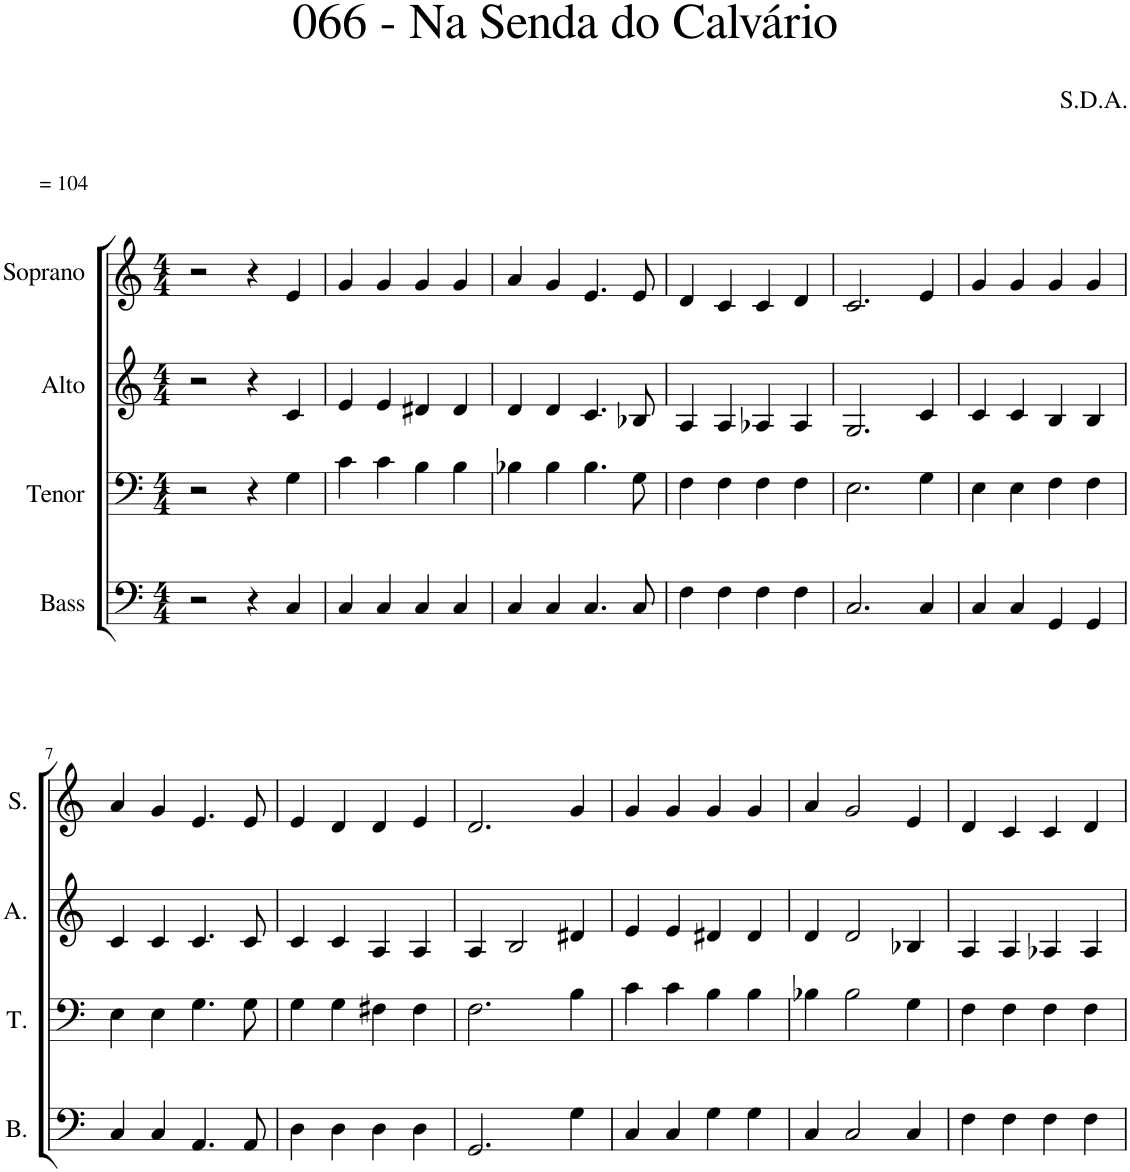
**kern	**kern	**kern	**kern
*part4	*part3	*part2	*part1
*staff4	*staff3	*staff2	*staff1
*I"Bass	*I"Tenor	*I"Alto	*I"Soprano
*I'B.	*I'T.	*I'A.	*I'S.
*clefF4	*clefF4	*clefG2	*clefG2
*k[]	*k[]	*k[]	*k[]
*M4/4	*M4/4	*M4/4	*M4/4
=1	=1	=1	=1
!	!	!	!LO:TX:a:t== 104
2r	2r	2r	2r
4r	4r	4r	4r
4C/	4G\	4c/	4e/
=2	=2	=2	=2
4C/	4c\	4e/	4g/
4C/	4c\	4e/	4g/
4C/	4B\	4d#X/	4g/
4C/	4B\	4d#/	4g/
=3	=3	=3	=3
4C/	4B-X\	4d/	4a/
4C/	4B-\	4d/	4g/
4.C/	4.B-\	4.c/	4.e/
8C/	8G\	8B-X/	8e/
=4	=4	=4	=4
4F\	4F\	4A/	4d/
4F\	4F\	4A/	4c/
4F\	4F\	4A-X/	4c/
4F\	4F\	4A-/	4d/
=5	=5	=5	=5
2.C/	2.E\	2.G/	2.c/
4C/	4G\	4c/	4e/
=6	=6	=6	=6
4C/	4E\	4c/	4g/
4C/	4E\	4c/	4g/
4GG/	4F\	4B/	4g/
4GG/	4F\	4B/	4g/
!!LO:LB:g=z
=7	=7	=7	=7
4C/	4E\	4c/	4a/
4C/	4E\	4c/	4g/
4.AA/	4.G\	4.c/	4.e/
8AA/	8G\	8c/	8e/
=8	=8	=8	=8
4D\	4G\	4c/	4e/
4D\	4G\	4c/	4d/
4D\	4F#X\	4A/	4d/
4D\	4F#\	4A/	4e/
=9	=9	=9	=9
2.GG/	2.F\	4A/	2.d/
.	.	2B/	.
4G\	4B\	4d#X/	4g/
=10	=10	=10	=10
4C/	4c\	4e/	4g/
4C/	4c\	4e/	4g/
4G\	4B\	4d#X/	4g/
4G\	4B\	4d#/	4g/
=11	=11	=11	=11
4C/	4B-X\	4d/	4a/
2C/	2B-\	2d/	2g/
4C/	4G\	4B-X/	4e/
=12	=12	=12	=12
4F\	4F\	4A/	4d/
4F\	4F\	4A/	4c/
4F\	4F\	4A-X/	4c/
4F\	4F\	4A-/	4d/
=	=	=	=
*-	*-	*-	*-
